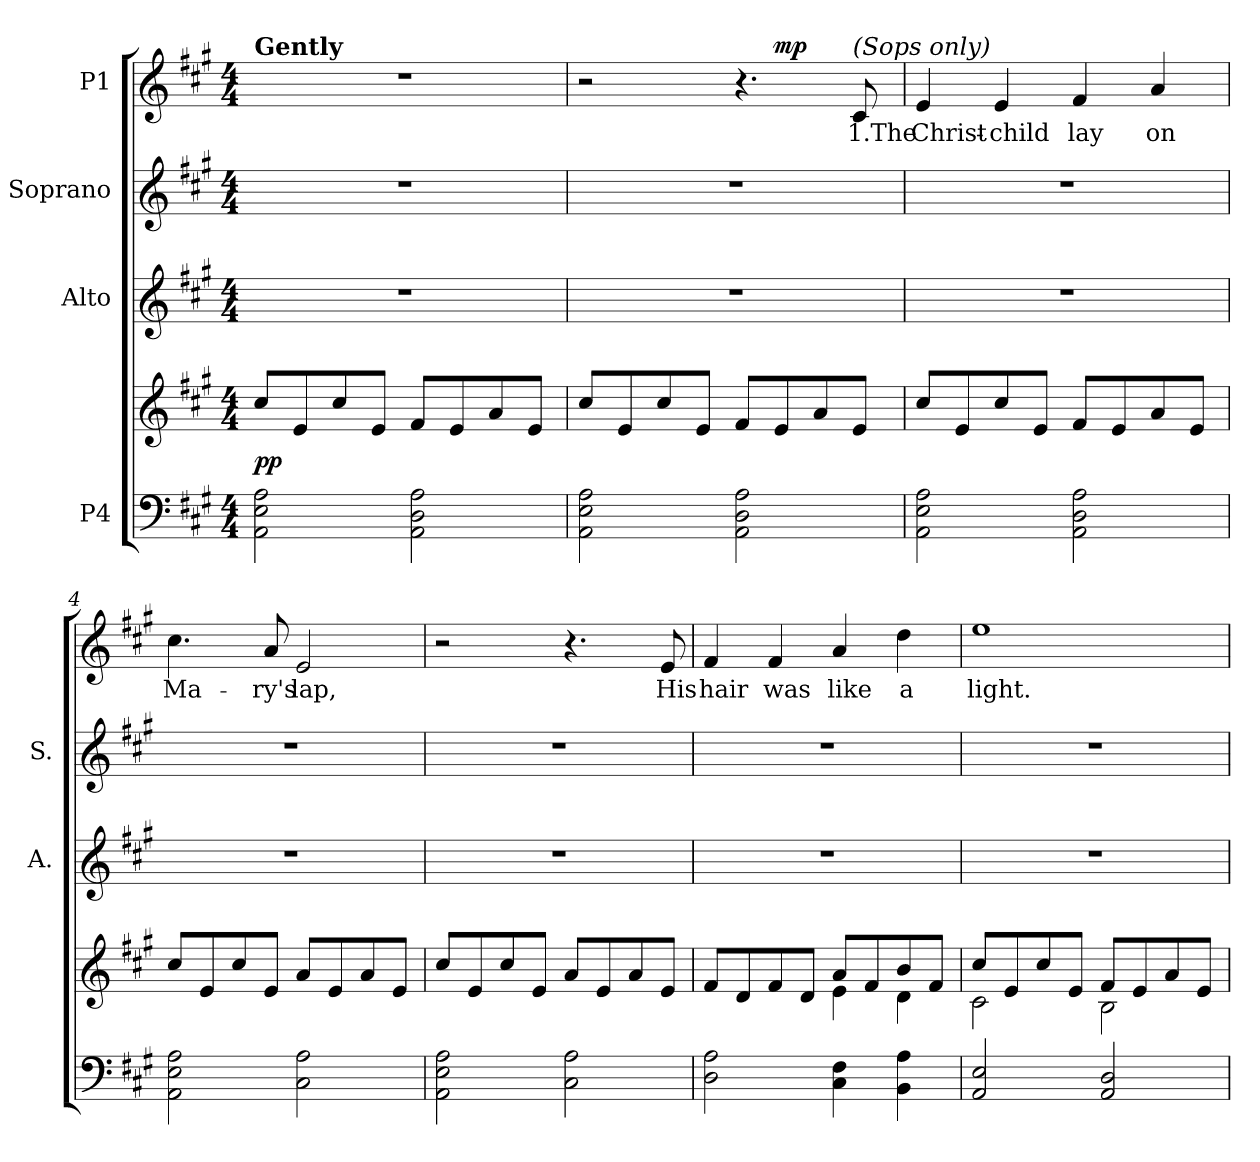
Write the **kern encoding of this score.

**kern	**kern	**dynam	**kern	**kern	**kern	**text	**dynam
*part4	*part4	*part4	*part3	*part2	*part1	*part1	*part1
*staff5	*staff4	*staff4/5	*staff3	*staff2	*staff1	*staff1	*staff1
*I"P4	*	*	*I"Alto	*I"Soprano	*I"P1	*	*
*	*	*	*I'A.	*I'S.	*	*	*
!!LO:PB:g=z
*clefF4	*clefG2	*	*clefG2	*clefG2	*clefG2	*	*
*k[f#c#g#]	*k[f#c#g#]	*	*k[f#c#g#]	*k[f#c#g#]	*k[f#c#g#]	*	*
*A:	*A:	*	*A:	*A:	*A:	*	*
*M4/4	*M4/4	*	*M4/4	*M4/4	*M4/4	*	*
*MM75	*MM75	*	*MM75	*MM75	*MM75	*	*
=1	=1	=1	=1	=1	=1	=1	=1
!	!	!	!	!	!LO:TX:a:B:t=Gently	!	!
2AAi\ 2Ei 2Ai	8cc#i/L	pp	1r	1r	1r	.	.
.	8ei/	.	.	.	.	.	.
.	8cc#i/	.	.	.	.	.	.
.	8ei/J	.	.	.	.	.	.
2AAi\ 2Di 2Ai	8f#i/L	.	.	.	.	.	.
.	8ei/	.	.	.	.	.	.
.	8ai/	.	.	.	.	.	.
.	8ei/J	.	.	.	.	.	.
=2	=2	=2	=2	=2	=2	=2	=2
*	*	*	*	*	*^	*	*
2AAi\ 2Ei 2Ai	8cc#i/L	.	1r	1r	2r	2ryy	.	.
.	8ei/	.	.	.	.	.	.	.
.	8cc#i/	.	.	.	.	.	.	.
.	8ei/J	.	.	.	.	.	.	.
2AAi\ 2Di 2Ai	8f#i/L	.	.	.	4.r	8ryy	.	.
.	8ei/	.	.	.	.	4.ryy	.	mp
.	8ai/	.	.	.	.	.	.	.
!	!	!	!	!	!LO:TX:a:i:t=(Sops only)	!	!	!
!	!	!	!	!	!	!	!LO:LY:b:color=#000000	!
.	8ei/J	.	.	.	8c#i/	.	1.The	.
*	*	*	*	*	*v	*v	*	*
=3	=3	=3	=3	=3	=3	=3	=3
*	*	*	*	*	*^	*	*
!	!	!	!	!	!	!	!LO:LY:b:color=#000000	!
*	*	*	*	*	*v	*v	*	*
2AAi\ 2Ei 2Ai	8cc#i/L	.	1r	1r	4ei/	Christ-	.
.	8ei/	.	.	.	.	.	.
!	!	!	!	!	!	!LO:LY:b:color=#000000	!
.	8cc#i/	.	.	.	4ei/	-child	.
.	8ei/J	.	.	.	.	.	.
!	!	!	!	!	!	!LO:LY:b:color=#000000	!
2AAi\ 2Di 2Ai	8f#i/L	.	.	.	4f#i/	lay	.
.	8ei/	.	.	.	.	.	.
!	!	!	!	!	!	!LO:LY:b:color=#000000	!
.	8ai/	.	.	.	4ai/	on	.
.	8ei/J	.	.	.	.	.	.
=4	=4	=4	=4	=4	=4	=4	=4
!	!	!	!	!	!	!LO:LY:b:color=#000000	!
2AAi\ 2Ei 2Ai	8cc#i/L	.	1r	1r	4.cc#i\	Ma-	.
.	8ei/	.	.	.	.	.	.
.	8cc#i/	.	.	.	.	.	.
!	!	!	!	!	!	!LO:LY:b:color=#000000	!
.	8ei/J	.	.	.	8ai/	-ry's	.
!	!	!	!	!	!	!LO:LY:b:color=#000000	!
2C#i\ 2Ai	8ai/L	.	.	.	2ei/	lap,	.
.	8ei/	.	.	.	.	.	.
.	8ai/	.	.	.	.	.	.
.	8ei/J	.	.	.	.	.	.
=5	=5	=5	=5	=5	=5	=5	=5
2AAi\ 2Ei 2Ai	8cc#i/L	.	1r	1r	2r	.	.
.	8ei/	.	.	.	.	.	.
.	8cc#i/	.	.	.	.	.	.
.	8ei/J	.	.	.	.	.	.
2C#i\ 2Ai	8ai/L	.	.	.	4.r	.	.
.	8ei/	.	.	.	.	.	.
.	8ai/	.	.	.	.	.	.
!	!	!	!	!	!	!LO:LY:b:color=#000000	!
.	8ei/J	.	.	.	8ei/	His	.
!!LO:LB:g=z
=6	=6	=6	=6	=6	=6	=6	=6
*	*^	*	*	*	*	*	*
!	!	!	!	!	!	!	!LO:LY:b:color=#000000	!
2Di\ 2Ai	8f#i/L	2ryy	.	1r	1r	4f#i/	hair	.
.	8di/	.	.	.	.	.	.	.
!	!	!	!	!	!	!	!LO:LY:b:color=#000000	!
.	8f#i/	.	.	.	.	4f#i/	was	.
.	8di/J	.	.	.	.	.	.	.
!	!	!	!	!	!	!	!LO:LY:b:color=#000000	!
4C#i\ 4F#i	8ai/L	4ei\	.	.	.	4ai/	like	.
.	8f#i/	.	.	.	.	.	.	.
!	!	!	!	!	!	!	!LO:LY:b:color=#000000	!
4BBi\ 4Ai	8bi/	4di\	.	.	.	4ddi\	a	.
.	8f#i/J	.	.	.	.	.	.	.
=7	=7	=7	=7	=7	=7	=7	=7	=7
!	!	!	!	!	!	!	!LO:LY:b:color=#000000	!
2AAi/ 2Ei	8cc#i/L	2c#i\	.	1r	1r	1eei	light.	.
.	8ei/	.	.	.	.	.	.	.
.	8cc#i/	.	.	.	.	.	.	.
.	8ei/J	.	.	.	.	.	.	.
2AAi/ 2Di	8f#i/L	2Bi\	.	.	.	.	.	.
.	8ei/	.	.	.	.	.	.	.
.	8ai/	.	.	.	.	.	.	.
.	8ei/J	.	.	.	.	.	.	.
*	*v	*v	*	*	*	*	*	*
=	=	=	=	=	=	=	=
*-	*-	*-	*-	*-	*-	*-	*-
